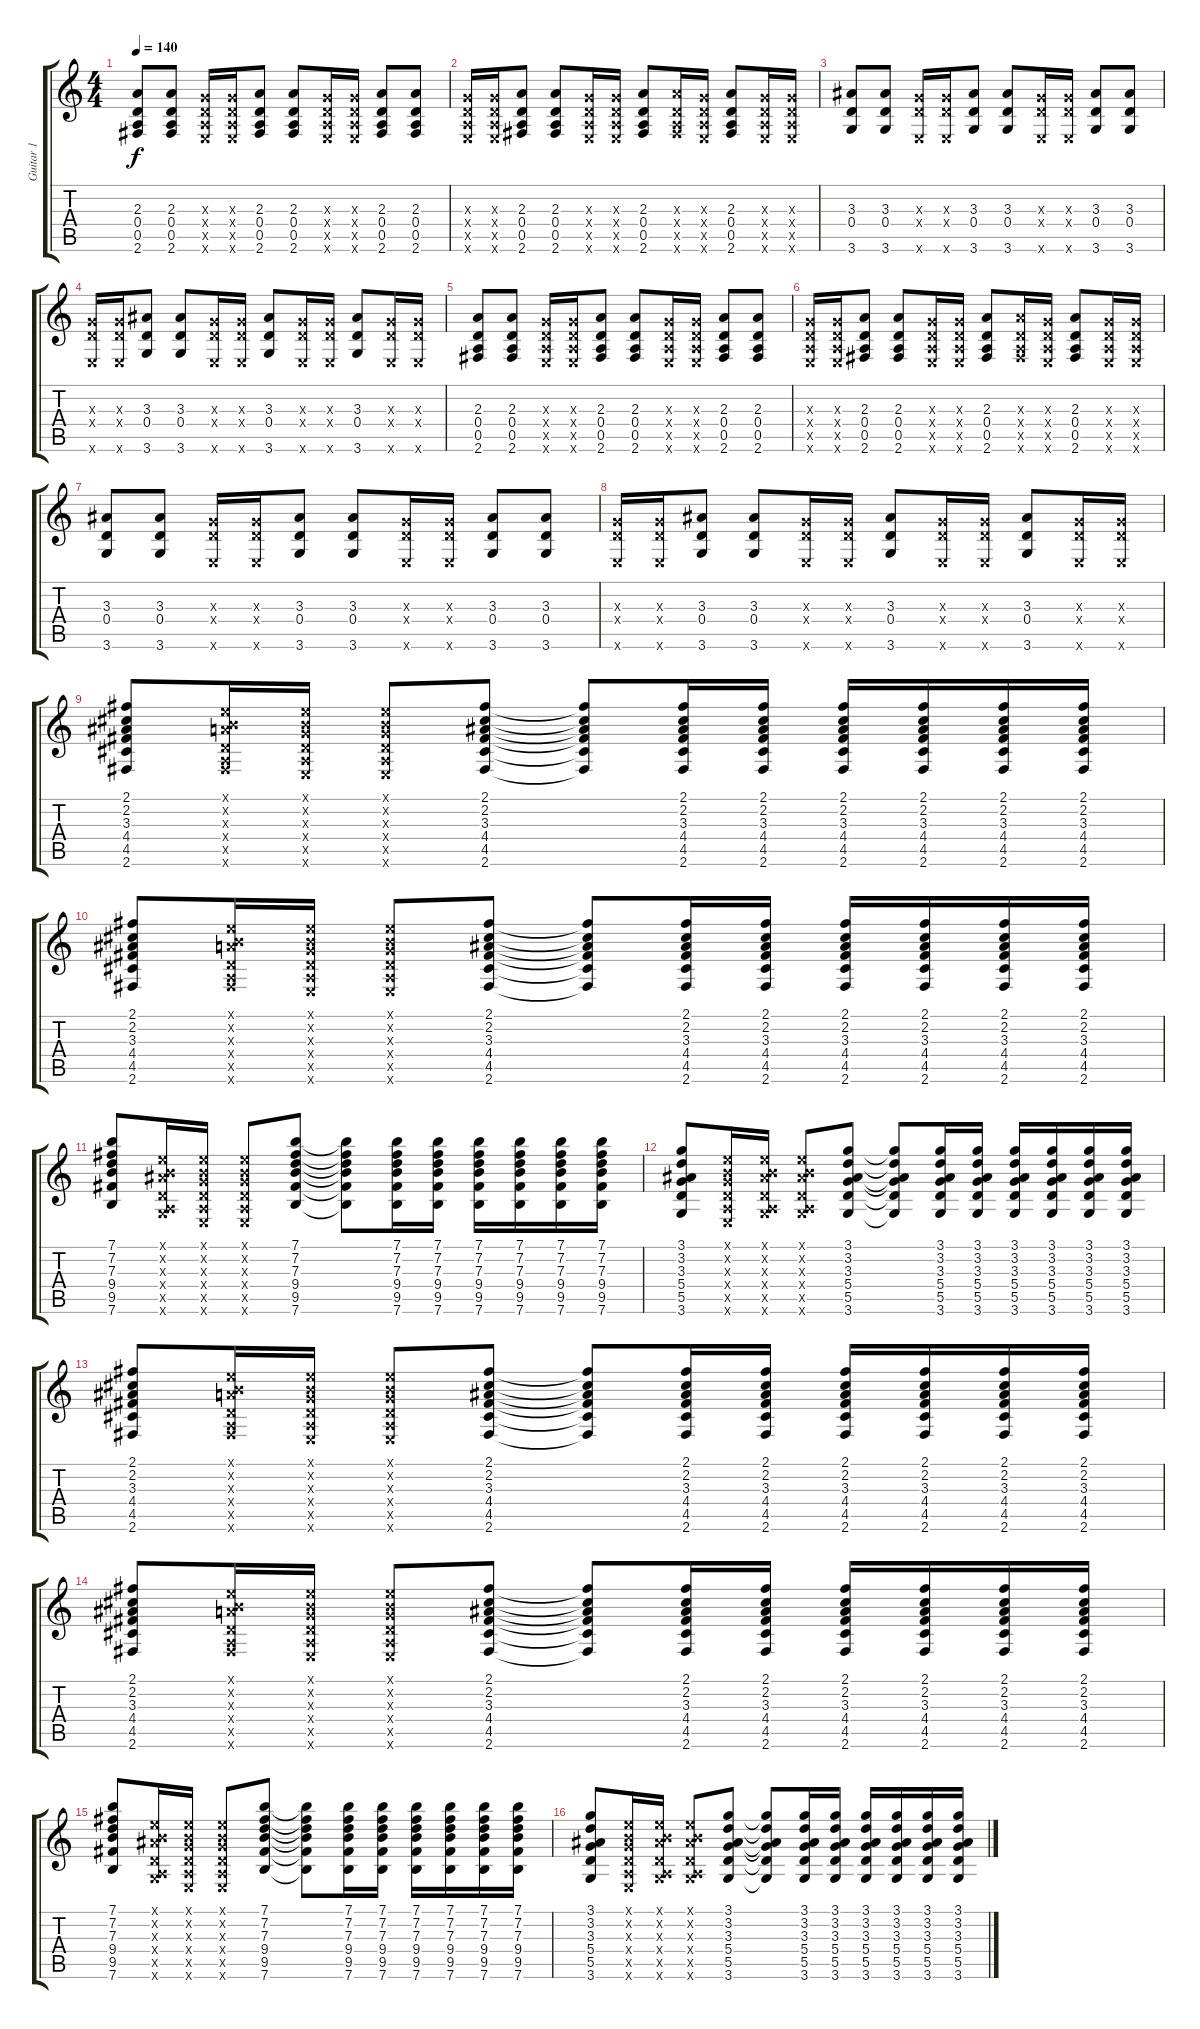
\track ("Guitar 1" "Guitar 1") {instrument acousticguitarsteel}
\staff {score tabs}
\tuning (E4 B3 G3 D3 A2 E2) {hide}
\ts (4 4)
\tempo 140
\clef g2
\ks c
(2.3 0.4 0.5 2.6).8{dy f} (2.3 0.4 0.5 2.6).8 (0.3{x} 0.4{x} 0.5{x} 0.6{x}).16 (0.3{x} 0.4{x} 0.5{x} 0.6{x}).16 (2.3 0.4 0.5 2.6).8 (2.3 0.4 0.5 2.6).8 (0.3{x} 0.4{x} 0.5{x} 0.6{x}).16 (0.3{x} 0.4{x} 0.5{x} 0.6{x}).16 (2.3 0.4 0.5 2.6).8 (2.3 0.4 0.5 2.6).8 |
(0.3{x} 0.4{x} 0.5{x} 0.6{x}).16 (0.3{x} 0.4{x} 0.5{x} 0.6{x}).16 (2.3 0.4 0.5 2.6).8 (2.3 0.4 0.5 2.6).8 (0.3{x} 0.4{x} 0.5{x} 0.6{x}).16 (0.3{x} 0.4{x} 0.5{x} 0.6{x}).16 (2.3 0.4 0.5 2.6).8 (2.3{x} 0.4{x} 0.5{x} 2.6{x}).16 (0.3{x} 0.4{x} 0.5{x} 0.6{x}).16 (2.3 0.4 0.5 2.6).8 (0.3{x} 0.4{x} 0.5{x} 0.6{x}).16 (0.3{x} 0.4{x} 0.5{x} 0.6{x}).16 |
(3.3 0.4 3.6).8 (3.3 0.4 3.6).8 (0.3{x} 0.4{x} 0.6{x}).16 (0.3{x} 0.4{x} 0.6{x}).16 (3.3 0.4 3.6).8 (3.3 0.4 3.6).8 (0.3{x} 0.4{x} 0.6{x}).16 (0.3{x} 0.4{x} 0.6{x}).16 (3.3 0.4 3.6).8 (3.3 0.4 3.6).8 |
(0.3{x} 0.4{x} 0.6{x}).16 (0.3{x} 0.4{x} 0.6{x}).16 (3.3 0.4 3.6).8 (3.3 0.4 3.6).8 (0.3{x} 0.4{x} 0.6{x}).16 (0.3{x} 0.4{x} 0.6{x}).16 (3.3 0.4 3.6).8 (0.3{x} 0.4{x} 0.6{x}).16 (0.3{x} 0.4{x} 0.6{x}).16 (3.3 0.4 3.6).8 (0.3{x} 0.4{x} 0.6{x}).16 (0.3{x} 0.4{x} 0.6{x}).16 |
(2.3 0.4 0.5 2.6).8 (2.3 0.4 0.5 2.6).8 (0.3{x} 0.4{x} 0.5{x} 0.6{x}).16 (0.3{x} 0.4{x} 0.5{x} 0.6{x}).16 (2.3 0.4 0.5 2.6).8 (2.3 0.4 0.5 2.6).8 (0.3{x} 0.4{x} 0.5{x} 0.6{x}).16 (0.3{x} 0.4{x} 0.5{x} 0.6{x}).16 (2.3 0.4 0.5 2.6).8 (2.3 0.4 0.5 2.6).8 |
(0.3{x} 0.4{x} 0.5{x} 0.6{x}).16 (0.3{x} 0.4{x} 0.5{x} 0.6{x}).16 (2.3 0.4 0.5 2.6).8 (2.3 0.4 0.5 2.6).8 (0.3{x} 0.4{x} 0.5{x} 0.6{x}).16 (0.3{x} 0.4{x} 0.5{x} 0.6{x}).16 (2.3 0.4 0.5 2.6).8 (2.3{x} 0.4{x} 0.5{x} 2.6{x}).16 (0.3{x} 0.4{x} 0.5{x} 0.6{x}).16 (2.3 0.4 0.5 2.6).8 (0.3{x} 0.4{x} 0.5{x} 0.6{x}).16 (0.3{x} 0.4{x} 0.5{x} 0.6{x}).16 |
(3.3 0.4 3.6).8 (3.3 0.4 3.6).8 (0.3{x} 0.4{x} 0.6{x}).16 (0.3{x} 0.4{x} 0.6{x}).16 (3.3 0.4 3.6).8 (3.3 0.4 3.6).8 (0.3{x} 0.4{x} 0.6{x}).16 (0.3{x} 0.4{x} 0.6{x}).16 (3.3 0.4 3.6).8 (3.3 0.4 3.6).8 |
(0.3{x} 0.4{x} 0.6{x}).16 (0.3{x} 0.4{x} 0.6{x}).16 (3.3 0.4 3.6).8 (3.3 0.4 3.6).8 (0.3{x} 0.4{x} 0.6{x}).16 (0.3{x} 0.4{x} 0.6{x}).16 (3.3 0.4 3.6).8 (0.3{x} 0.4{x} 0.6{x}).16 (0.3{x} 0.4{x} 0.6{x}).16 (3.3 0.4 3.6).8 (0.3{x} 0.4{x} 0.6{x}).16 (0.3{x} 0.4{x} 0.6{x}).16 |
(2.1 2.2 3.3 4.4 4.5 2.6).8 (0.1{x} 0.2{x} 2.3{x} 0.4{x} 0.5{x} 2.6{x}).16 (0.1{x} 0.2{x} 0.3{x} 0.4{x} 0.5{x} 0.6{x}).16 (0.1{x} 0.2{x} 0.3{x} 0.4{x} 0.5{x} 0.6{x}).8 (2.1 2.2 3.3 4.4 4.5 2.6).8 (2.1{t} 2.2{t} 3.3{t} 4.4{t} 4.5{t} 2.6{t}).8 (2.1 2.2 3.3 4.4 4.5 2.6).16 (2.1 2.2 3.3 4.4 4.5 2.6).16 (2.1 2.2 3.3 4.4 4.5 2.6).16 (2.1 2.2 3.3 4.4 4.5 2.6).16 (2.1 2.2 3.3 4.4 4.5 2.6).16 (2.1 2.2 3.3 4.4 4.5 2.6).16 |
(2.1 2.2 3.3 4.4 4.5 2.6).8 (0.1{x} 0.2{x} 2.3{x} 0.4{x} 0.5{x} 2.6{x}).16 (0.1{x} 0.2{x} 0.3{x} 0.4{x} 0.5{x} 0.6{x}).16 (0.1{x} 0.2{x} 0.3{x} 0.4{x} 0.5{x} 0.6{x}).8 (2.1 2.2 3.3 4.4 4.5 2.6).8 (2.1{t} 2.2{t} 3.3{t} 4.4{t} 4.5{t} 2.6{t}).8 (2.1 2.2 3.3 4.4 4.5 2.6).16 (2.1 2.2 3.3 4.4 4.5 2.6).16 (2.1 2.2 3.3 4.4 4.5 2.6).16 (2.1 2.2 3.3 4.4 4.5 2.6).16 (2.1 2.2 3.3 4.4 4.5 2.6).16 (2.1 2.2 3.3 4.4 4.5 2.6).16 |
(7.1 7.2 7.3 9.4 9.5 7.6).8 (0.1{x} 0.2{x} 3.3{x} 0.4{x} 0.5{x} 3.6{x}).16 (0.1{x} 0.2{x} 0.3{x} 0.4{x} 0.5{x} 0.6{x}).16 (0.1{x} 0.2{x} 0.3{x} 0.4{x} 0.5{x} 0.6{x}).8 (7.1 7.2 7.3 9.4 9.5 7.6).8 (7.1{t} 7.2{t} 7.3{t} 9.4{t} 9.5{t} 7.6{t}).8 (7.1 7.2 7.3 9.4 9.5 7.6).16 (7.1 7.2 7.3 9.4 9.5 7.6).16 (7.1 7.2 7.3 9.4 9.5 7.6).16 (7.1 7.2 7.3 9.4 9.5 7.6).16 (7.1 7.2 7.3 9.4 9.5 7.6).16 (7.1 7.2 7.3 9.4 9.5 7.6).16 |
(3.1 3.2 3.3 5.4 5.5 3.6).8 (0.1{x} 0.2{x} 0.3{x} 0.4{x} 0.5{x} 0.6{x}).16 (0.1{x} 0.2{x} 3.3{x} 0.4{x} 0.5{x} 3.6{x}).16 (0.1{x} 0.2{x} 3.3{x} 0.4{x} 0.5{x} 3.6{x}).8 (3.1 3.2 3.3 5.4 5.5 3.6).8 (3.1{t} 3.2{t} 3.3{t} 5.4{t} 5.5{t} 3.6{t}).8 (3.1 3.2 3.3 5.4 5.5 3.6).16 (3.1 3.2 3.3 5.4 5.5 3.6).16 (3.1 3.2 3.3 5.4 5.5 3.6).16 (3.1 3.2 3.3 5.4 5.5 3.6).16 (3.1 3.2 3.3 5.4 5.5 3.6).16 (3.1 3.2 3.3 5.4 5.5 3.6).16 |
(2.1 2.2 3.3 4.4 4.5 2.6).8 (0.1{x} 0.2{x} 2.3{x} 0.4{x} 0.5{x} 2.6{x}).16 (0.1{x} 0.2{x} 0.3{x} 0.4{x} 0.5{x} 0.6{x}).16 (0.1{x} 0.2{x} 0.3{x} 0.4{x} 0.5{x} 0.6{x}).8 (2.1 2.2 3.3 4.4 4.5 2.6).8 (2.1{t} 2.2{t} 3.3{t} 4.4{t} 4.5{t} 2.6{t}).8 (2.1 2.2 3.3 4.4 4.5 2.6).16 (2.1 2.2 3.3 4.4 4.5 2.6).16 (2.1 2.2 3.3 4.4 4.5 2.6).16 (2.1 2.2 3.3 4.4 4.5 2.6).16 (2.1 2.2 3.3 4.4 4.5 2.6).16 (2.1 2.2 3.3 4.4 4.5 2.6).16 |
(2.1 2.2 3.3 4.4 4.5 2.6).8 (0.1{x} 0.2{x} 2.3{x} 0.4{x} 0.5{x} 2.6{x}).16 (0.1{x} 0.2{x} 0.3{x} 0.4{x} 0.5{x} 0.6{x}).16 (0.1{x} 0.2{x} 0.3{x} 0.4{x} 0.5{x} 0.6{x}).8 (2.1 2.2 3.3 4.4 4.5 2.6).8 (2.1{t} 2.2{t} 3.3{t} 4.4{t} 4.5{t} 2.6{t}).8 (2.1 2.2 3.3 4.4 4.5 2.6).16 (2.1 2.2 3.3 4.4 4.5 2.6).16 (2.1 2.2 3.3 4.4 4.5 2.6).16 (2.1 2.2 3.3 4.4 4.5 2.6).16 (2.1 2.2 3.3 4.4 4.5 2.6).16 (2.1 2.2 3.3 4.4 4.5 2.6).16 |
(7.1 7.2 7.3 9.4 9.5 7.6).8 (0.1{x} 0.2{x} 3.3{x} 0.4{x} 0.5{x} 3.6{x}).16 (0.1{x} 0.2{x} 0.3{x} 0.4{x} 0.5{x} 0.6{x}).16 (0.1{x} 0.2{x} 0.3{x} 0.4{x} 0.5{x} 0.6{x}).8 (7.1 7.2 7.3 9.4 9.5 7.6).8 (7.1{t} 7.2{t} 7.3{t} 9.4{t} 9.5{t} 7.6{t}).8 (7.1 7.2 7.3 9.4 9.5 7.6).16 (7.1 7.2 7.3 9.4 9.5 7.6).16 (7.1 7.2 7.3 9.4 9.5 7.6).16 (7.1 7.2 7.3 9.4 9.5 7.6).16 (7.1 7.2 7.3 9.4 9.5 7.6).16 (7.1 7.2 7.3 9.4 9.5 7.6).16 |
(3.1 3.2 3.3 5.4 5.5 3.6).8 (0.1{x} 0.2{x} 0.3{x} 0.4{x} 0.5{x} 0.6{x}).16 (0.1{x} 0.2{x} 3.3{x} 0.4{x} 0.5{x} 3.6{x}).16 (0.1{x} 0.2{x} 3.3{x} 0.4{x} 0.5{x} 3.6{x}).8 (3.1 3.2 3.3 5.4 5.5 3.6).8 (3.1{t} 3.2{t} 3.3{t} 5.4{t} 5.5{t} 3.6{t}).8 (3.1 3.2 3.3 5.4 5.5 3.6).16 (3.1 3.2 3.3 5.4 5.5 3.6).16 (3.1 3.2 3.3 5.4 5.5 3.6).16 (3.1 3.2 3.3 5.4 5.5 3.6).16 (3.1 3.2 3.3 5.4 5.5 3.6).16 (3.1 3.2 3.3 5.4 5.5 3.6).16
